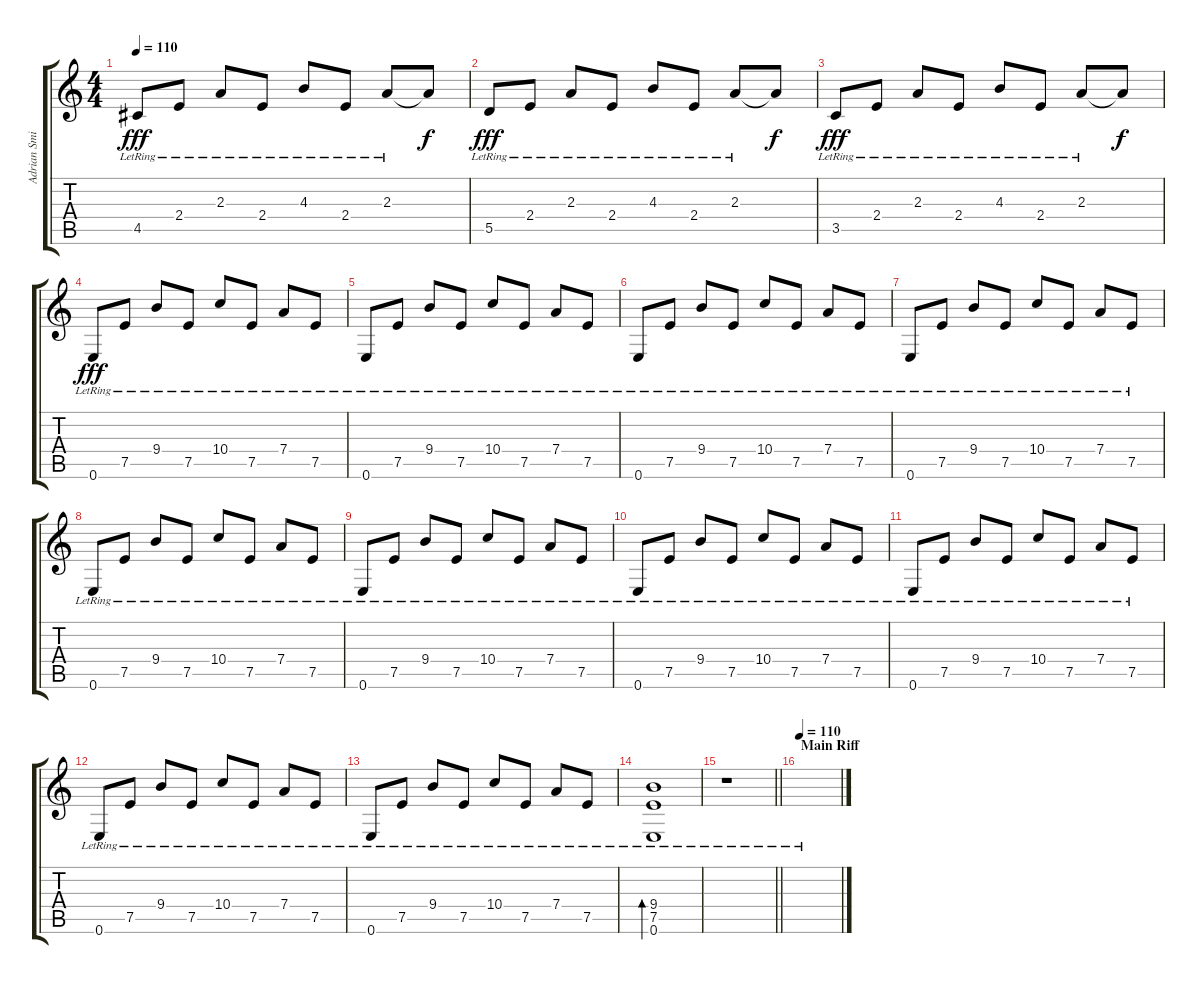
\track ("Adrian Smith (Clean)" "Adrian Smi") {instrument electricguitarclean}
\staff {score tabs}
\tuning (E4 B3 G3 D3 A2 E2) {hide}
\ts (4 4)
\tempo 110
\clef g2
\ks c
4.5{lr}.8{dy fff} 2.4{lr}.8 2.3{lr}.8 2.4{lr}.8 4.3{lr}.8 2.4{lr}.8 2.3{lr}.8 2.3{t}.8{dy f} |
5.5{lr}.8{dy fff} 2.4{lr}.8 2.3{lr}.8 2.4{lr}.8 4.3{lr}.8 2.4{lr}.8 2.3{lr}.8 2.3{t}.8{dy f} |
3.5{lr}.8{dy fff} 2.4{lr}.8 2.3{lr}.8 2.4{lr}.8 4.3{lr}.8 2.4{lr}.8 2.3{lr}.8 2.3{t}.8{dy f} |
0.6{lr}.8{dy fff} 7.5{lr}.8 9.4{lr}.8 7.5{lr}.8 10.4{lr}.8 7.5{lr}.8 7.4{lr}.8 7.5{lr}.8 |
0.6{lr}.8 7.5{lr}.8 9.4{lr}.8 7.5{lr}.8 10.4{lr}.8 7.5{lr}.8 7.4{lr}.8 7.5{lr}.8 |
0.6{lr}.8 7.5{lr}.8 9.4{lr}.8 7.5{lr}.8 10.4{lr}.8 7.5{lr}.8 7.4{lr}.8 7.5{lr}.8 |
0.6{lr}.8 7.5{lr}.8 9.4{lr}.8 7.5{lr}.8 10.4{lr}.8 7.5{lr}.8 7.4{lr}.8 7.5{lr}.8 |
0.6{lr}.8 7.5{lr}.8 9.4{lr}.8 7.5{lr}.8 10.4{lr}.8 7.5{lr}.8 7.4{lr}.8 7.5{lr}.8 |
0.6{lr}.8 7.5{lr}.8 9.4{lr}.8 7.5{lr}.8 10.4{lr}.8 7.5{lr}.8 7.4{lr}.8 7.5{lr}.8 |
0.6{lr}.8 7.5{lr}.8 9.4{lr}.8 7.5{lr}.8 10.4{lr}.8 7.5{lr}.8 7.4{lr}.8 7.5{lr}.8 |
0.6{lr}.8 7.5{lr}.8 9.4{lr}.8 7.5{lr}.8 10.4{lr}.8 7.5{lr}.8 7.4{lr}.8 7.5{lr}.8 |
0.6{lr}.8 7.5{lr}.8 9.4{lr}.8 7.5{lr}.8 10.4{lr}.8 7.5{lr}.8 7.4{lr}.8 7.5{lr}.8 |
0.6{lr}.8 7.5{lr}.8 9.4{lr}.8 7.5{lr}.8 10.4{lr}.8 7.5{lr}.8 7.4{lr}.8 7.5{lr}.8 |
(9.4{lr} 7.5{lr} 0.6{lr}).1{bd 240} |
\barLineRight lightlight
r.1 |
\section ("" "Main Riff")
\tempo 110
